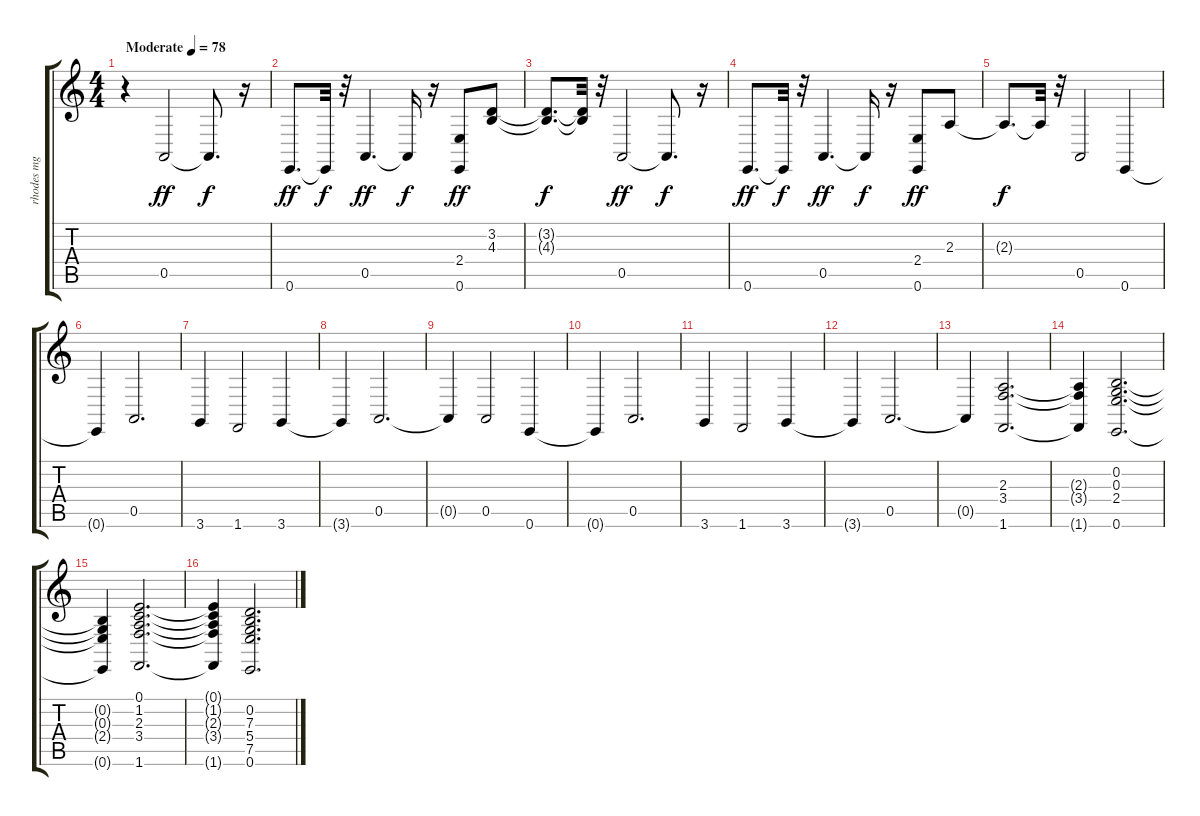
\track ("rhodes mg" "rhodes mg") {instrument electricpiano1}
\staff {score tabs}
\tuning (E4 B3 G3 D3 A2 E2) {hide}
\ts (4 4)
\tempo (78 "Moderate")
\clef g2
\ks c
r.4{dy ff instrument electricpiano1} 0.5.2 0.5{t}.8{d dy f} r.16 |
0.6.8{d dy ff} 0.6{t}.32{dy f} r.32 0.5.4{d dy ff} 0.5{t}.16{dy f} r.16 (2.4 0.6).8{dy ff} (3.2 4.3).8 |
(3.2{t} 4.3{t}).8{d dy f} (3.2{t} 4.3{t}).32 r.32 0.5.2{dy ff} 0.5{t}.8{d dy f} r.16 |
0.6.8{d dy ff} 0.6{t}.32{dy f} r.32 0.5.4{d dy ff} 0.5{t}.16{dy f} r.16 (2.4 0.6).8{dy ff} 2.3.8 |
2.3{t}.8{d dy f} 2.3{t}.32 r.32 0.5.2 0.6.4 |
0.6{t}.4 0.5.2{d} |
3.6.4 1.6.2 3.6.4 |
3.6{t}.4 0.5.2{d} |
0.5{t}.4 0.5.2 0.6.4 |
0.6{t}.4 0.5.2{d} |
3.6.4 1.6.2 3.6.4 |
3.6{t}.4 0.5.2{d} |
0.5{t}.4 (2.3 3.4 1.6).2{d} |
(2.3{t} 3.4{t} 1.6{t}).4 (0.2 0.3 2.4 0.6).2{d} |
(0.2{t} 0.3{t} 2.4{t} 0.6{t}).4 (0.1 1.2 2.3 3.4 1.6).2{d} |
(0.1{t} 1.2{t} 2.3{t} 3.4{t} 1.6{t}).4 (0.2 7.3 5.4 7.5 0.6).2{d}
